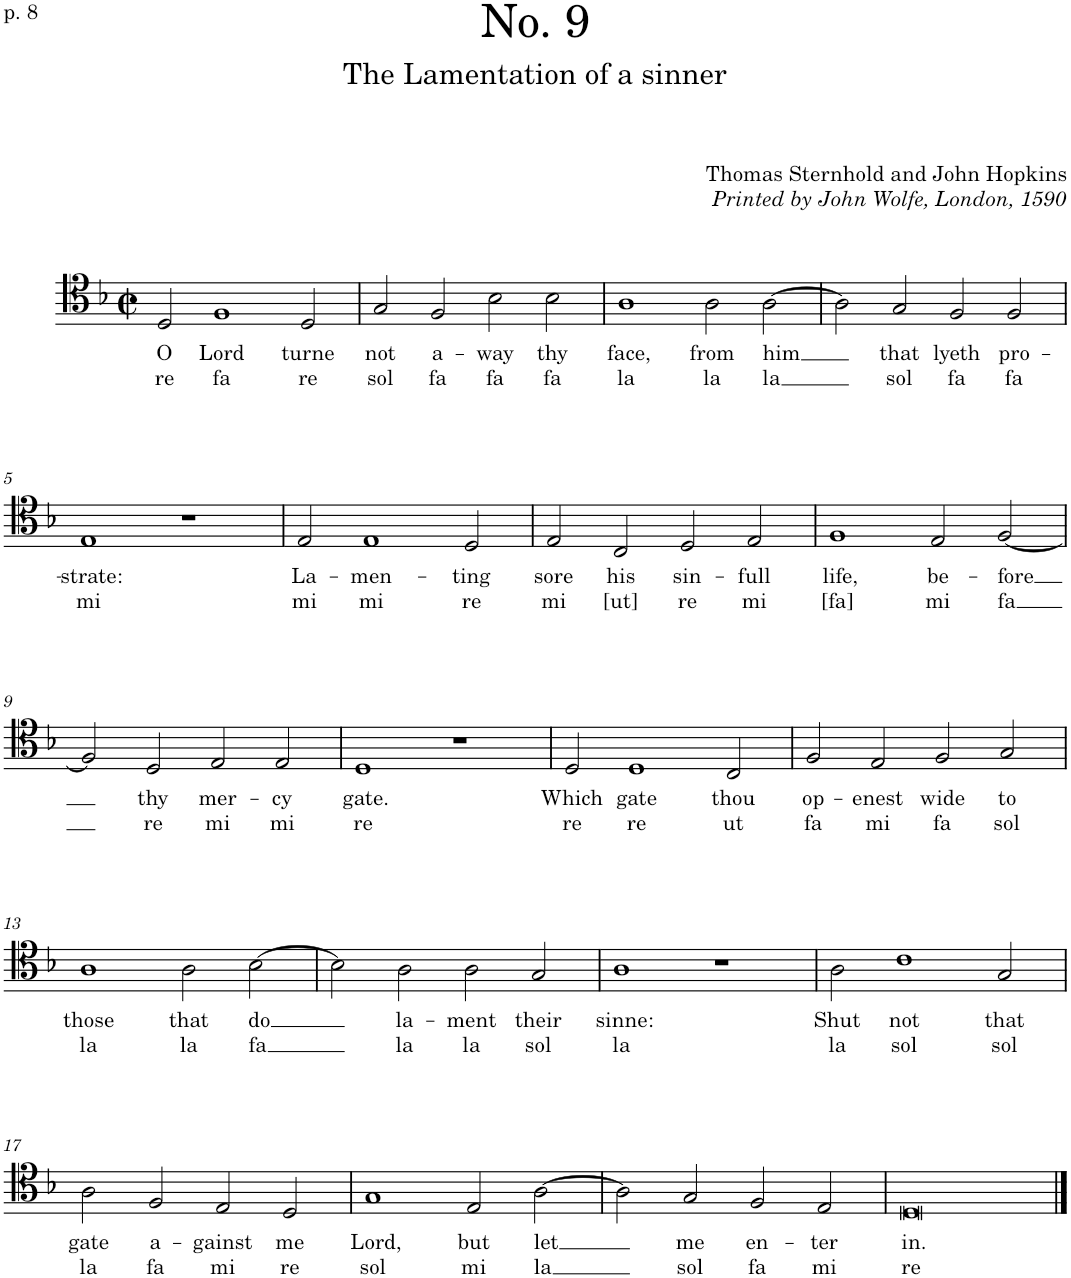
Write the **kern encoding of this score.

**kern	**text	**text
*part1	*part1	*part1
*staff1	*staff1	*staff1
*I"Voice	*	*
*I'Vo.	*	*
*clefC4	*	*
*k[b-]	*	*
*M4/2	*	*
*met(c|)	*	*
=1	=1	=1
!	!LO:LY:b	!LO:LY:b
2D/	O	re
!	!LO:LY:b	!LO:LY:b
1F	Lord	fa
!	!LO:LY:b	!LO:LY:b
2D/	turne	re
=2	=2	=2
!	!LO:LY:b	!LO:LY:b
2G/	not	sol
!	!LO:LY:b	!LO:LY:b
2F/	a-	fa
!	!LO:LY:b	!LO:LY:b
2B-\	-way	fa
!	!LO:LY:b	!LO:LY:b
2B-\	thy	fa
=3	=3	=3
!	!LO:LY:b	!LO:LY:b
1A	face,	la
!	!LO:LY:b	!LO:LY:b
2A\	from	la
!	!LO:LY:b	!LO:LY:b
[2A\	him	la
=4	=4	=4
2A\]	.	.
!	!LO:LY:b	!LO:LY:b
2G/	that	sol
!	!LO:LY:b	!LO:LY:b
2F/	lyeth	fa
!	!LO:LY:b	!LO:LY:b
2F/	pro-	fa
!!LO:LB:g=z
=5	=5	=5
!	!LO:LY:b	!LO:LY:b
1E	-strate:	mi
1r	.	.
=6	=6	=6
!	!LO:LY:b	!LO:LY:b
2E/	La-	mi
!	!LO:LY:b	!LO:LY:b
1E	-men-	mi
!	!LO:LY:b	!LO:LY:b
2D/	-ting	re
=7	=7	=7
!	!LO:LY:b	!LO:LY:b
2E/	sore	mi
!	!LO:LY:b	!LO:LY:b
2C/	his	[ut]
!	!LO:LY:b	!LO:LY:b
2D/	sin-	re
!	!LO:LY:b	!LO:LY:b
2E/	-full	mi
=8	=8	=8
!	!LO:LY:b	!LO:LY:b
1F	life,	[fa]
!	!LO:LY:b	!LO:LY:b
2E/	be-	mi
!	!LO:LY:b	!LO:LY:b
[2F/	-fore	fa
!!LO:LB:g=z
=9	=9	=9
2F/]	.	.
!	!LO:LY:b	!LO:LY:b
2D/	thy	re
!	!LO:LY:b	!LO:LY:b
2E/	mer-	mi
!	!LO:LY:b	!LO:LY:b
2E/	-cy	mi
=10	=10	=10
!	!LO:LY:b	!LO:LY:b
1D	gate.	re
1r	.	.
=11	=11	=11
!	!LO:LY:b	!LO:LY:b
2D/	Which	re
!	!LO:LY:b	!LO:LY:b
1D	gate	re
!	!LO:LY:b	!LO:LY:b
2C/	thou	ut
=12	=12	=12
!	!LO:LY:b	!LO:LY:b
2F/	op-	fa
!	!LO:LY:b	!LO:LY:b
2E/	-enest	mi
!	!LO:LY:b	!LO:LY:b
2F/	wide	fa
!	!LO:LY:b	!LO:LY:b
2G/	to	sol
!!LO:LB:g=z
=13	=13	=13
!	!LO:LY:b	!LO:LY:b
1A	those	la
!	!LO:LY:b	!LO:LY:b
2A\	that	la
!	!LO:LY:b	!LO:LY:b
[2B-\	do	fa
=14	=14	=14
2B-\]	.	.
!	!LO:LY:b	!LO:LY:b
2A\	la-	la
!	!LO:LY:b	!LO:LY:b
2A\	-ment	la
!	!LO:LY:b	!LO:LY:b
2G/	their	sol
=15	=15	=15
!	!LO:LY:b	!LO:LY:b
1A	sinne:	la
1r	.	.
=16	=16	=16
!	!LO:LY:b	!LO:LY:b
2A\	Shut	la
!	!LO:LY:b	!LO:LY:b
1c	not	sol
!	!LO:LY:b	!LO:LY:b
2G/	that	sol
!!LO:LB:g=z
=17	=17	=17
!	!LO:LY:b	!LO:LY:b
2A\	gate	la
!	!LO:LY:b	!LO:LY:b
2F/	a-	fa
!	!LO:LY:b	!LO:LY:b
2E/	-gainst	mi
!	!LO:LY:b	!LO:LY:b
2D/	me	re
=18	=18	=18
!	!LO:LY:b	!LO:LY:b
1G	Lord,	sol
!	!LO:LY:b	!LO:LY:b
2E/	but	mi
!	!LO:LY:b	!LO:LY:b
[2A\	let	la
=19	=19	=19
2A\]	.	.
!	!LO:LY:b	!LO:LY:b
2G/	me	sol
!	!LO:LY:b	!LO:LY:b
2F/	en-	fa
!	!LO:LY:b	!LO:LY:b
2E/	-ter	mi
=20	=20	=20
!	!LO:LY:b	!LO:LY:b
0D	in.	re
==	==	==
*-	*-	*-
